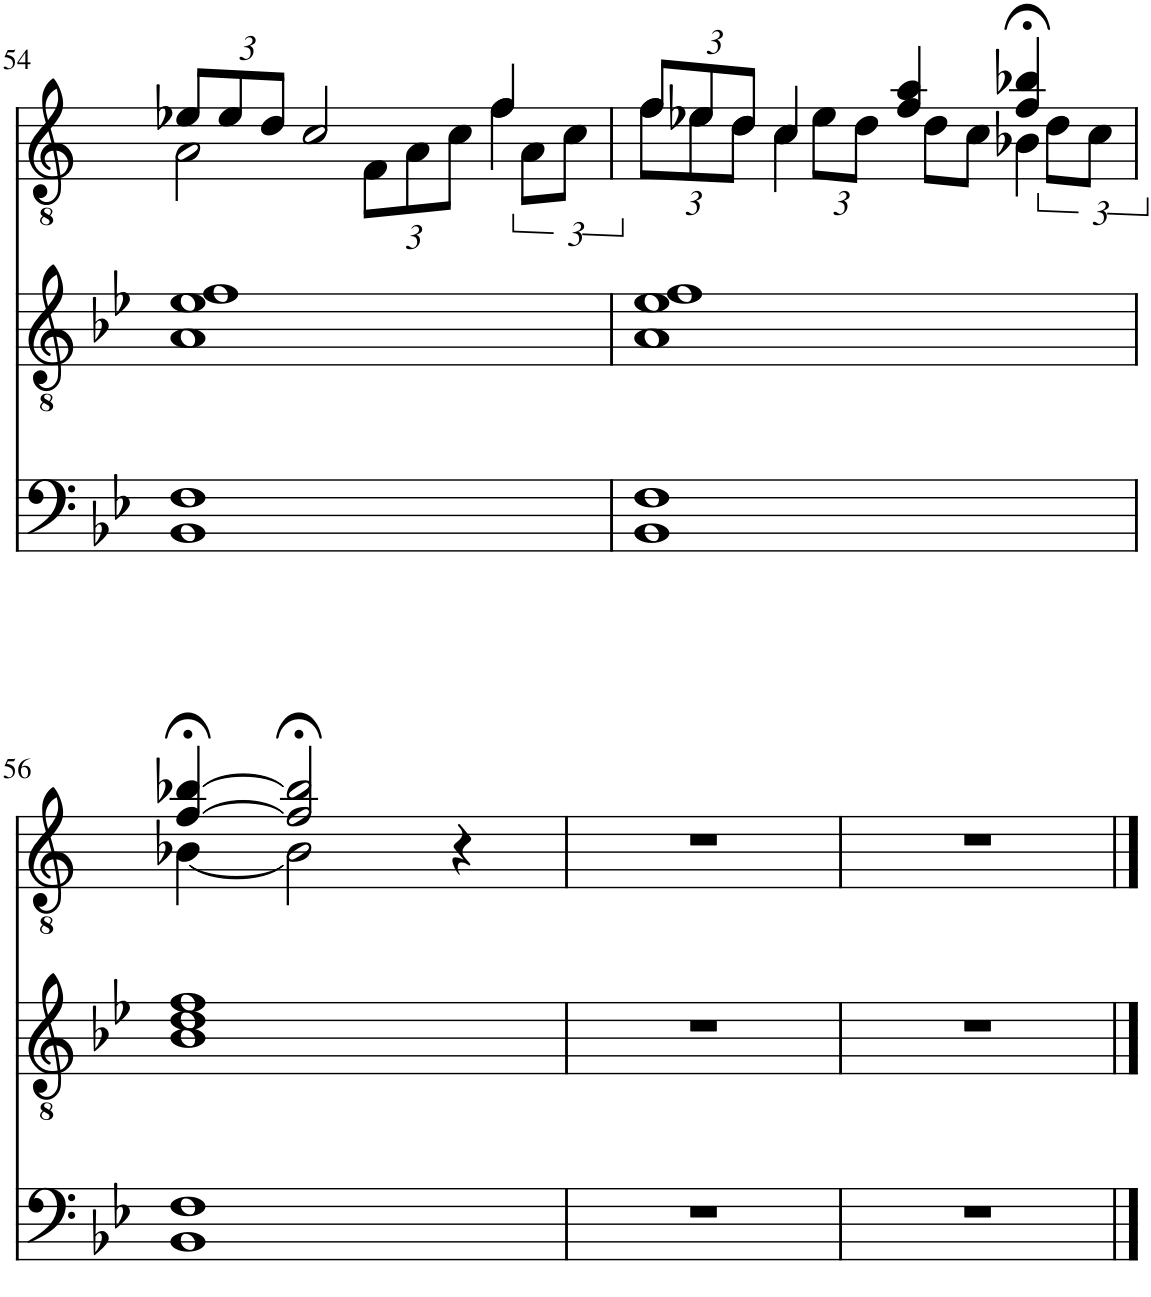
**kern	**kern	**kern
*part3	*part2	*part1
*staff3	*staff2	*staff1
*I"Bass	*I"Tenor	*I"Tenor
!!LO:PB:g=z
*clefF4	*clefGv2	*clefGv2
*k[b-e-]	*k[b-e-]	*k[]
*M4/4	*M4/4	*M4/4
=54	=54	=54
*^	*^	*
*	*	*	*	*Xbrackettup
*	*	*	*	*^
1F	1BB-	1e- 1f	1A	12e-X/L	2A\
.	.	.	.	12e-/	.
.	.	.	.	12d/J	.
.	.	.	.	2c/	.
.	.	.	.	.	12F\L
.	.	.	.	.	12A\
.	.	.	.	.	12c\J
.	.	.	.	4f/	4f\
*	*	*	*	*	*brackettup
4ryy	4ryy	4ryy	4ryy	4ryy	12A\L
.	.	.	.	.	12c\J
.	.	.	.	.	12ryy
=55	=55	=55	=55	=55	=55
*	*	*	*	*Xbrackettup	*
1F	1BB-	1e- 1f	1A	12f/L	12f\L
.	.	.	.	12e-X/	12e-\
.	.	.	.	12d/J	12d\J
.	.	.	.	4c/	4c\
.	.	.	.	4f/ 4a/	12e-\L
.	.	.	.	.	12d\J
.	.	.	.	.	12d\L
.	.	.	.	4f/;< 4b-X/;<	12c\J
.	.	.	.	.	4B-X\
3ryy	3ryy	3ryy	3ryy	3ryy	.
*	*	*	*	*	*brackettup
.	.	.	.	.	12d\L
.	.	.	.	.	12c\J
.	.	.	.	.	12ryy
!!LO:LB:g=z	!!
=56	=56	=56	=56	=56	=56
1F	1BB-	1d 1f	1B-	[4f/;< [4b-X/;<	[4B-X\
.	.	.	.	2f/];< 2b-/];<	2B-\]
.	.	.	.	4r	4ryy
*v	*v	*	*	*v	*v
*	*v	*v	*
=57	=57	=57
1r	1r	1r
=58	=58	=58
1r	1r	1r
==	==	==
*-	*-	*-
